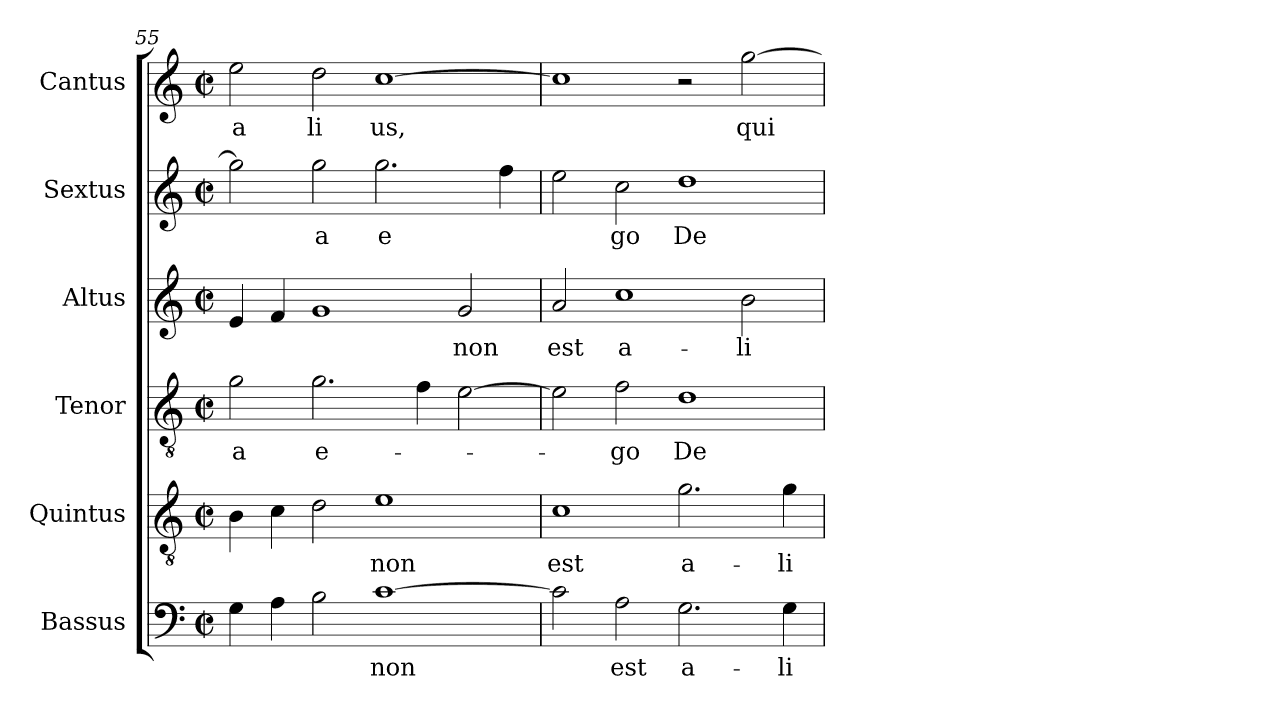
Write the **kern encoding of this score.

**kern	**text	**kern	**text	**kern	**text	**kern	**text	**kern	**text	**kern	**text
*part6	*part6	*part5	*part5	*part4	*part4	*part3	*part3	*part2	*part2	*part1	*part1
*staff6	*staff6	*staff5	*staff5	*staff4	*staff4	*staff3	*staff3	*staff2	*staff2	*staff1	*staff1
*I"Bassus	*	*I"Quintus	*	*I"Tenor	*	*I"Altus	*	*I"Sextus	*	*I"Cantus	*
*clefF4	*	*clefGv2	*	*clefGv2	*	*clefG2	*	*clefG2	*	*clefG2	*
*	*	*	*	*	*	*k[]	*	*	*	*	*
*	*	*	*	*	*	*C:	*	*	*	*	*
*M2/2	*	*M2/2	*	*M2/2	*	*M2/2	*	*M2/2	*	*M2/2	*
*met(c|)	*	*met(c|)	*	*met(c|)	*	*met(c|)	*	*met(c|)	*	*met(c|)	*
=55	=55	=55	=55	=55	=55	=55	=55	=55	=55	=55	=55
!	!	!	!	!	!LO:LY:b:cj	!	!	!	!	!	!LO:LY:b:cj
4G\	.	4B\	.	2g\	-a	4e/	.	2gg\]	.	2ee\	a
4A\	.	4c\	.	.	.	4f/	.	.	.	.	.
!	!	!	!	!	!LO:LY:b:cj	!	!	!	!LO:LY:b:cj	!	!LO:LY:b:cj
2B\	.	2d\	.	2.g\	e-	1g	.	2gg\	a	2dd\	li
!	!LO:LY:b	!	!LO:LY:b:cj	!	!	!	!	!	!LO:LY:b:cj	!	!LO:LY:b:cj
[>1c	non	1e	non	.	.	.	.	2.gg\	e	[>1cc	us,
.	.	.	.	4f\	.	.	.	.	.	.	.
!	!	!	!	!	!	!	!LO:LY:b:cj	!	!	!	!
.	.	.	.	[>2e\	.	2g/	non	.	.	.	.
.	.	.	.	.	.	.	.	4ff\	.	.	.
=56	=56	=56	=56	=56	=56	=56	=56	=56	=56	=56	=56
!	!	!	!LO:LY:b:cj	!	!	!	!LO:LY:b:cj	!	!	!	!
2c\]	.	1c	est	2e\]	.	2a/	est	2ee\	.	1cc]	.
!	!LO:LY:b:cj	!	!	!	!LO:LY:b:cj	!	!LO:LY:b:cj	!	!LO:LY:b:cj	!	!
2A\	est	.	.	2f\	-go	1cc	a-	2cc\	go	.	.
!	!LO:LY:b:cj	!	!LO:LY:b:cj	!	!LO:LY:b:cj	!	!	!	!LO:LY:b:cj	!	!
2.G\	a-	2.g\	a-	1d	De-	.	.	1dd	De	2r	.
!	!	!	!	!	!	!	!LO:LY:b:cj	!	!	!	!LO:LY:b
.	.	.	.	.	.	2b\	-li-	.	.	[>2gg\	qui
!	!LO:LY:b:cj	!	!LO:LY:b:cj	!	!	!	!	!	!	!	!
4G\	-li-	4g\	-li-	.	.	.	.	.	.	.	.
=	=	=	=	=	=	=	=	=	=	=	=
*-	*-	*-	*-	*-	*-	*-	*-	*-	*-	*-	*-
